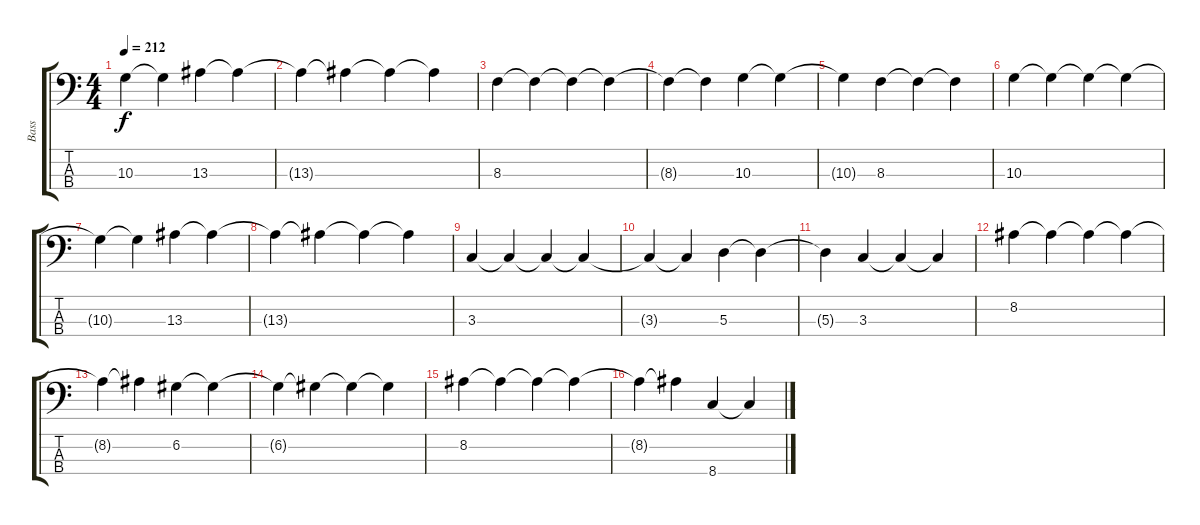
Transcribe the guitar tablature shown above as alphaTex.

\track ("Bass" "Bass") {instrument acousticguitarnylon}
\staff {score tabs}
\tuning (G2 D2 A1 E1) {hide}
\ts (4 4)
\tempo 212
\clef f4
\ks c
10.3{t}.4{dy f} 10.3{t}.4 13.3.4 13.3{t}.4 |
13.3{t}.4 13.3{t}.4 13.3{t}.4 13.3{t}.4 |
8.3.4 8.3{t}.4 8.3{t}.4 8.3{t}.4 |
8.3{t}.4 8.3{t}.4 10.3.4 10.3{t}.4 |
10.3{t}.4 8.3.4 8.3{t}.4 8.3{t}.4 |
10.3.4 10.3{t}.4 10.3{t}.4 10.3{t}.4 |
10.3{t}.4 10.3{t}.4 13.3.4 13.3{t}.4 |
13.3{t}.4 13.3{t}.4 13.3{t}.4 13.3{t}.4 |
3.3.4 3.3{t}.4 3.3{t}.4 3.3{t}.4 |
3.3{t}.4 3.3{t}.4 5.3.4 5.3{t}.4 |
5.3{t}.4 3.3.4 3.3{t}.4 3.3{t}.4 |
8.2.4 8.2{t}.4 8.2{t}.4 8.2{t}.4 |
8.2{t}.4 8.2{t}.4 6.2.4 6.2{t}.4 |
6.2{t}.4 6.2{t}.4 6.2{t}.4 6.2{t}.4 |
8.2.4 8.2{t}.4 8.2{t}.4 8.2{t}.4 |
8.2{t}.4 8.2{t}.4 8.4.4 8.4{t}.4
